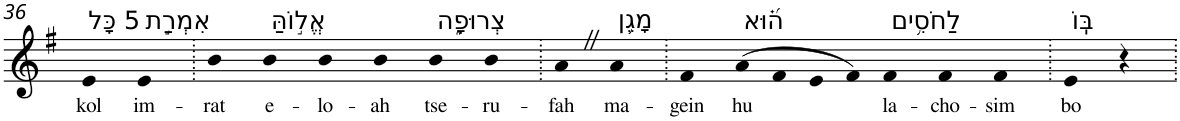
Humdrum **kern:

**kern	**text
*part1	*part1
*staff1	*staff1
*I"Piano	*
*I'Pno	*
!!LO:PB:g=z
*clefG2	*
*k[f#]	*
*G:	*
=36	=36
!LO:TX:a:t=5 כָּל	!
!	!LO:LY:b
4e	kol
!LO:TX:a:t=אִמְרַ֣ת	!
!	!LO:LY:b
4e	im-
=37.	=37.
!	!LO:LY:b
4b	-rat
!LO:TX:a:t=אֱל֣וֹהַּ	!
!	!LO:LY:b
4b	e-
!	!LO:LY:b
4b	-lo-
!	!LO:LY:b
4b	-ah
!LO:TX:a:t=צְרוּפָ֑ה	!
!	!LO:LY:b
4b	tse-
!	!LO:LY:b
4b	-ru-
=38.	=38.
!	!LO:LY:b
4aZ	-fah
!LO:TX:a:t=מָגֵ֥ן	!
!	!LO:LY:b
4a	ma-
=39.	=39.
!	!LO:LY:b
4f#	-gein
!LO:TX:a:t=ה֝֗וּא	!
!	!LO:LY:b
(>8a	hu
8f#	.
8e	.
8f#)	.
!LO:TX:a:t=לַחֹסִ֥ים	!
!	!LO:LY:b
4f#	la-
!	!LO:LY:b
4f#	-cho-
!	!LO:LY:b
4f#	-sim
=40.	=40.
!LO:TX:a:t=בּֽוֹ	!
!	!LO:LY:b
4e	bo
4r	.
=.	=.
*-	*-
